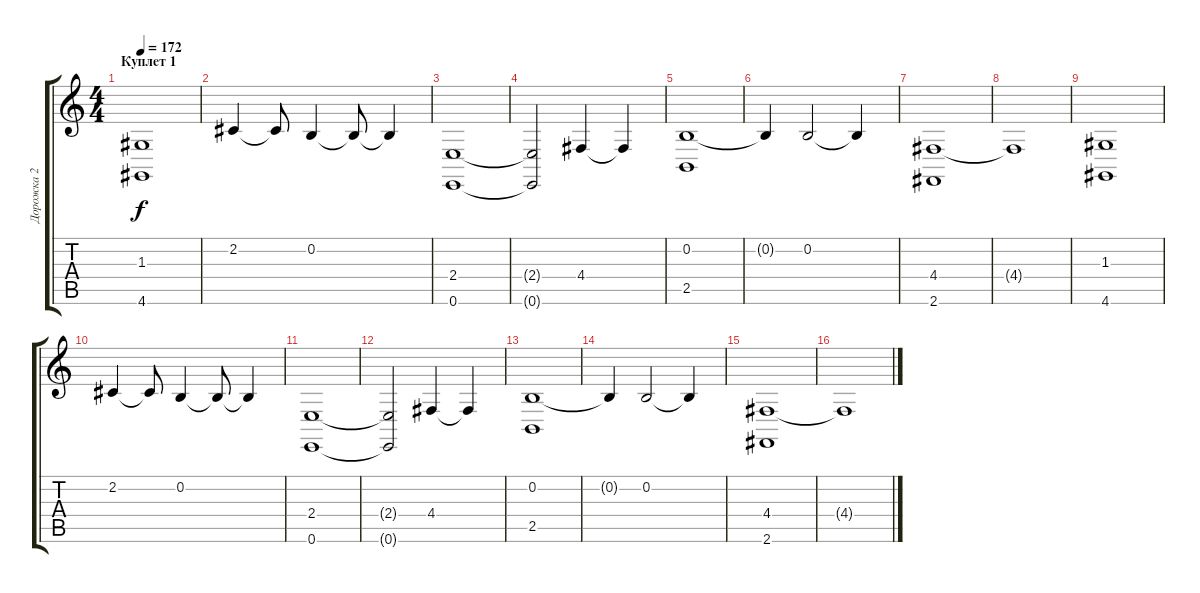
\track ("Дорожка 2" "Дорожка 2") {instrument acousticgrandpiano}
\staff {score tabs}
\tuning (E4 B3 G3 D3 A2 E2) {hide}
\ts (4 4)
\section ("" "Куплет 1")
\tempo 172
\clef g2
\ks c
(1.3 4.6).1{dy f} |
2.2.4 2.2{t}.8 0.2.4 0.2{t}.8 0.2{t}.4 |
(2.4 0.6).1 |
(2.4{t} 0.6{t}).2 4.4.4 4.4{t}.4 |
(0.2 2.5).1 |
0.2{t}.4 0.2.2 0.2{t}.4 |
(4.4 2.6).1 |
4.4{t}.1 |
(1.3 4.6).1 |
2.2.4 2.2{t}.8 0.2.4 0.2{t}.8 0.2{t}.4 |
(2.4 0.6).1 |
(2.4{t} 0.6{t}).2 4.4.4 4.4{t}.4 |
(0.2 2.5).1 |
0.2{t}.4 0.2.2 0.2{t}.4 |
(4.4 2.6).1 |
4.4{t}.1
